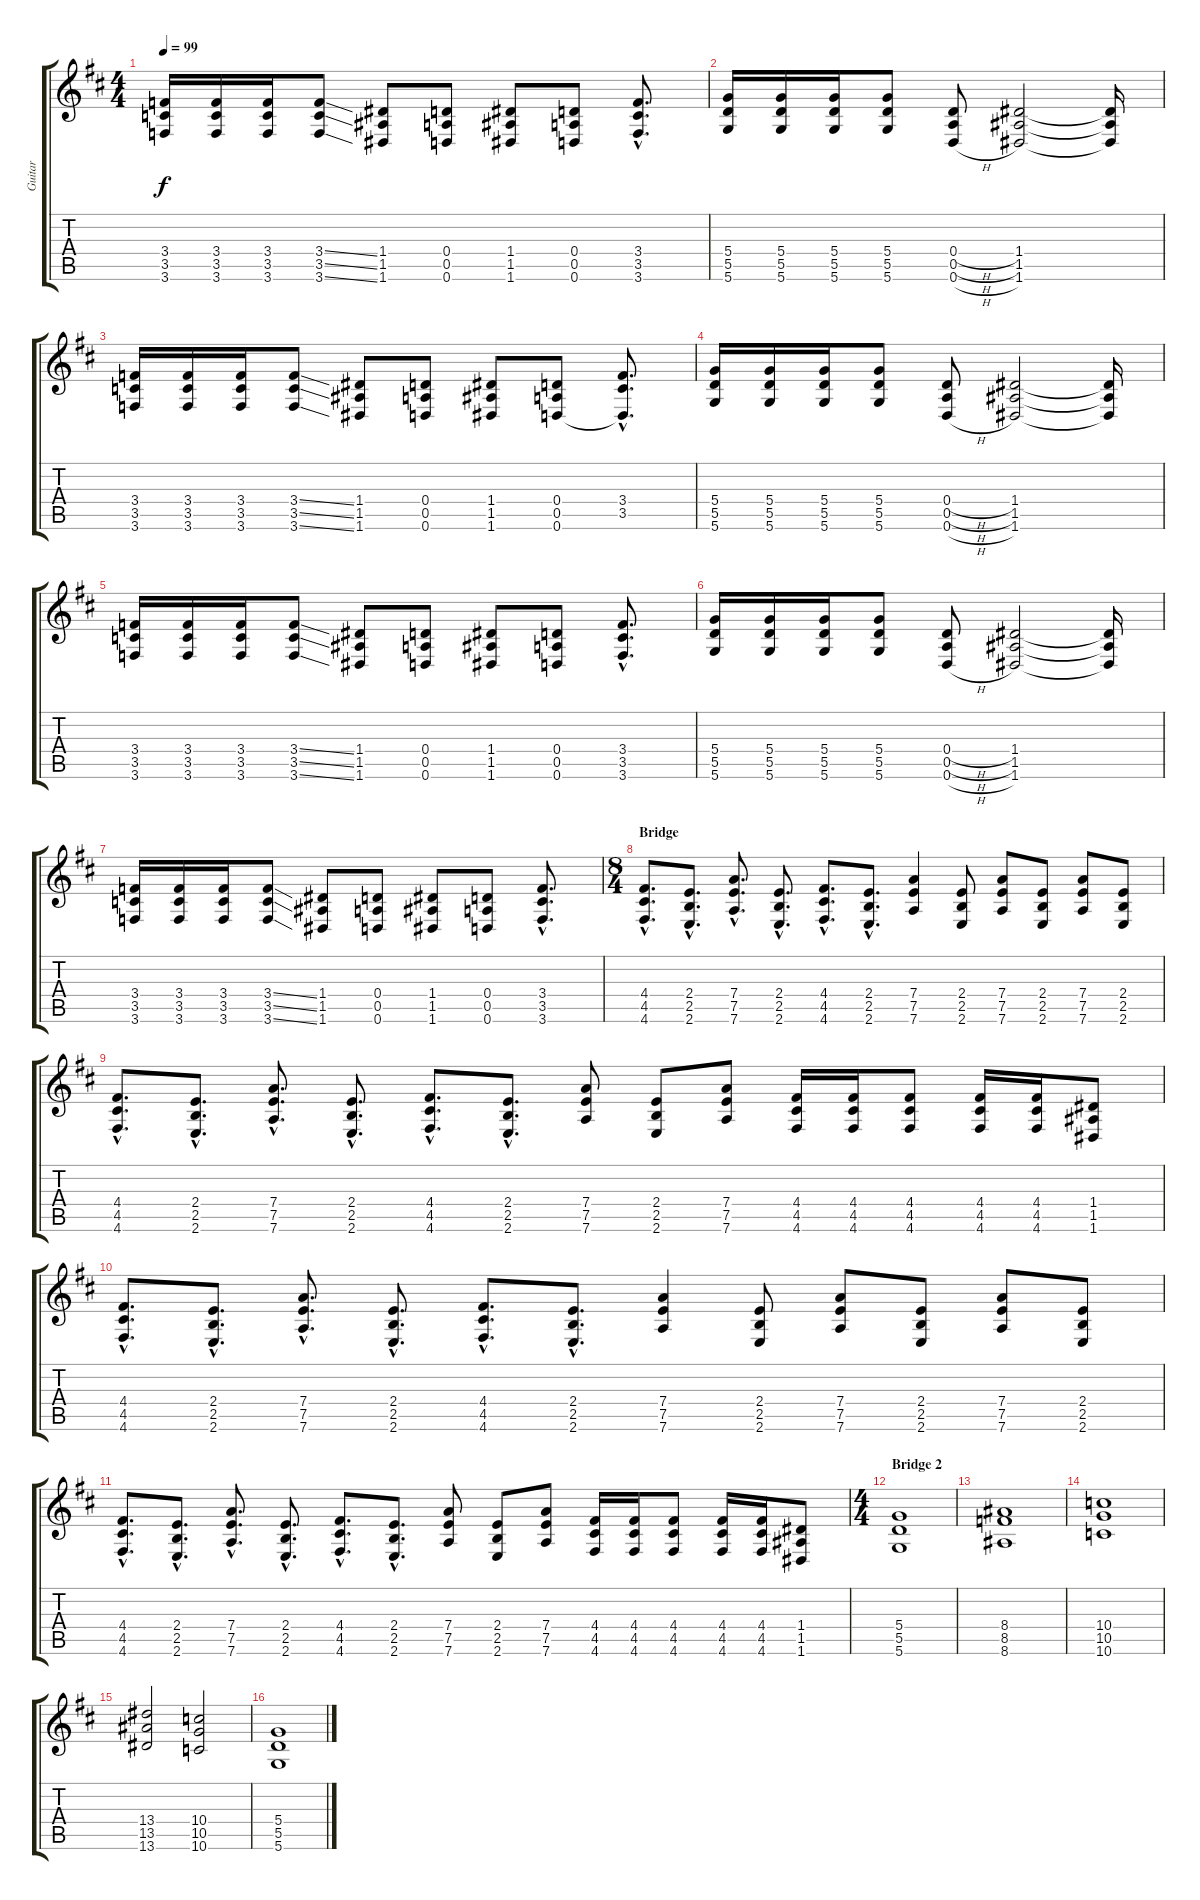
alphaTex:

\track ("Guitar" "Guitar") {instrument distortionguitar}
\staff {score tabs}
\tuning (E4 B3 G3 D3 A2 D2) {hide}
\ts (4 4)
\tempo 99
\clef g2
\ks d
(3.4 3.5 3.6).16{dy f} (3.4 3.5 3.6).16 (3.4 3.5 3.6).16 (3.4{ss} 3.5{ss} 3.6{ss}).8 (1.4 1.5 1.6).8 (0.4 0.5 0.6).8 (1.4 1.5 1.6).8 (0.4 0.5 0.6).8 (3.4{hac} 3.5{hac} 3.6{hac}).8{d} |
(5.4 5.5 5.6).16 (5.4 5.5 5.6).16 (5.4 5.5 5.6).16 (5.4 5.5 5.6).8 (0.4{h} 0.5{h} 0.6{h}).8 (1.4 1.5 1.6).2 (1.4{t} 1.5{t} 1.6{t}).16 |
(3.4 3.5 3.6).16 (3.4 3.5 3.6).16 (3.4 3.5 3.6).16 (3.4{ss} 3.5{ss} 3.6{ss}).8 (1.4 1.5 1.6).8 (0.4 0.5 0.6).8 (1.4 1.5 1.6).8 (0.4 0.5 0.6).8 (3.4{hac} 3.5{hac} 0.6{hac t}).8{d} |
(5.4 5.5 5.6).16 (5.4 5.5 5.6).16 (5.4 5.5 5.6).16 (5.4 5.5 5.6).8 (0.4{h} 0.5{h} 0.6{h}).8 (1.4 1.5 1.6).2 (1.4{t} 1.5{t} 1.6{t}).16 |
(3.4 3.5 3.6).16 (3.4 3.5 3.6).16 (3.4 3.5 3.6).16 (3.4{ss} 3.5{ss} 3.6{ss}).8 (1.4 1.5 1.6).8 (0.4 0.5 0.6).8 (1.4 1.5 1.6).8 (0.4 0.5 0.6).8 (3.4{hac} 3.5{hac} 3.6{hac}).8{d} |
(5.4 5.5 5.6).16 (5.4 5.5 5.6).16 (5.4 5.5 5.6).16 (5.4 5.5 5.6).8 (0.4{h} 0.5{h} 0.6{h}).8 (1.4 1.5 1.6).2 (1.4{t} 1.5{t} 1.6{t}).16 |
(3.4 3.5 3.6).16 (3.4 3.5 3.6).16 (3.4 3.5 3.6).16 (3.4{ss} 3.5{ss} 3.6{ss}).8 (1.4 1.5 1.6).8 (0.4 0.5 0.6).8 (1.4 1.5 1.6).8 (0.4 0.5 0.6).8 (3.4{hac} 3.5{hac} 3.6{hac}).8{d} |
\ts (8 4)
\section ("" "Bridge")
(4.4{hac} 4.5{hac} 4.6{hac}).8{d} (2.4{hac} 2.5{hac} 2.6{hac}).8{d} (7.4{hac} 7.5{hac} 7.6{hac}).8{d} (2.4{hac} 2.5{hac} 2.6{hac}).8{d} (4.4{hac} 4.5{hac} 4.6{hac}).8{d} (2.4{hac} 2.5{hac} 2.6{hac}).8{d} (7.4 7.5 7.6).4 (2.4 2.5 2.6).8 (7.4 7.5 7.6).8 (2.4 2.5 2.6).8 (7.4 7.5 7.6).8 (2.4 2.5 2.6).8 |
(4.4{hac} 4.5{hac} 4.6{hac}).8{d} (2.4{hac} 2.5{hac} 2.6{hac}).8{d} (7.4{hac} 7.5{hac} 7.6{hac}).8{d} (2.4{hac} 2.5{hac} 2.6{hac}).8{d} (4.4{hac} 4.5{hac} 4.6{hac}).8{d} (2.4{hac} 2.5{hac} 2.6{hac}).8{d} (7.4 7.5 7.6).8 (2.4 2.5 2.6).8 (7.4 7.5 7.6).8 (4.4 4.5 4.6).16 (4.4 4.5 4.6).16 (4.4 4.5 4.6).8 (4.4 4.5 4.6).16 (4.4 4.5 4.6).16 (1.4 1.5 1.6).8 |
(4.4{hac} 4.5{hac} 4.6{hac}).8{d} (2.4{hac} 2.5{hac} 2.6{hac}).8{d} (7.4{hac} 7.5{hac} 7.6{hac}).8{d} (2.4{hac} 2.5{hac} 2.6{hac}).8{d} (4.4{hac} 4.5{hac} 4.6{hac}).8{d} (2.4{hac} 2.5{hac} 2.6{hac}).8{d} (7.4 7.5 7.6).4 (2.4 2.5 2.6).8 (7.4 7.5 7.6).8 (2.4 2.5 2.6).8 (7.4 7.5 7.6).8 (2.4 2.5 2.6).8 |
(4.4{hac} 4.5{hac} 4.6{hac}).8{d} (2.4{hac} 2.5{hac} 2.6{hac}).8{d} (7.4{hac} 7.5{hac} 7.6{hac}).8{d} (2.4{hac} 2.5{hac} 2.6{hac}).8{d} (4.4{hac} 4.5{hac} 4.6{hac}).8{d} (2.4{hac} 2.5{hac} 2.6{hac}).8{d} (7.4 7.5 7.6).8 (2.4 2.5 2.6).8 (7.4 7.5 7.6).8 (4.4 4.5 4.6).16 (4.4 4.5 4.6).16 (4.4 4.5 4.6).8 (4.4 4.5 4.6).16 (4.4 4.5 4.6).16 (1.4 1.5 1.6).8 |
\ts (4 4)
\section ("" "Bridge 2")
(5.4 5.5 5.6).1 |
(8.4 8.5 8.6).1 |
(10.4 10.5 10.6).1 |
(13.4 13.5 13.6).2 (10.4 10.5 10.6).2 |
(5.4 5.5 5.6).1
